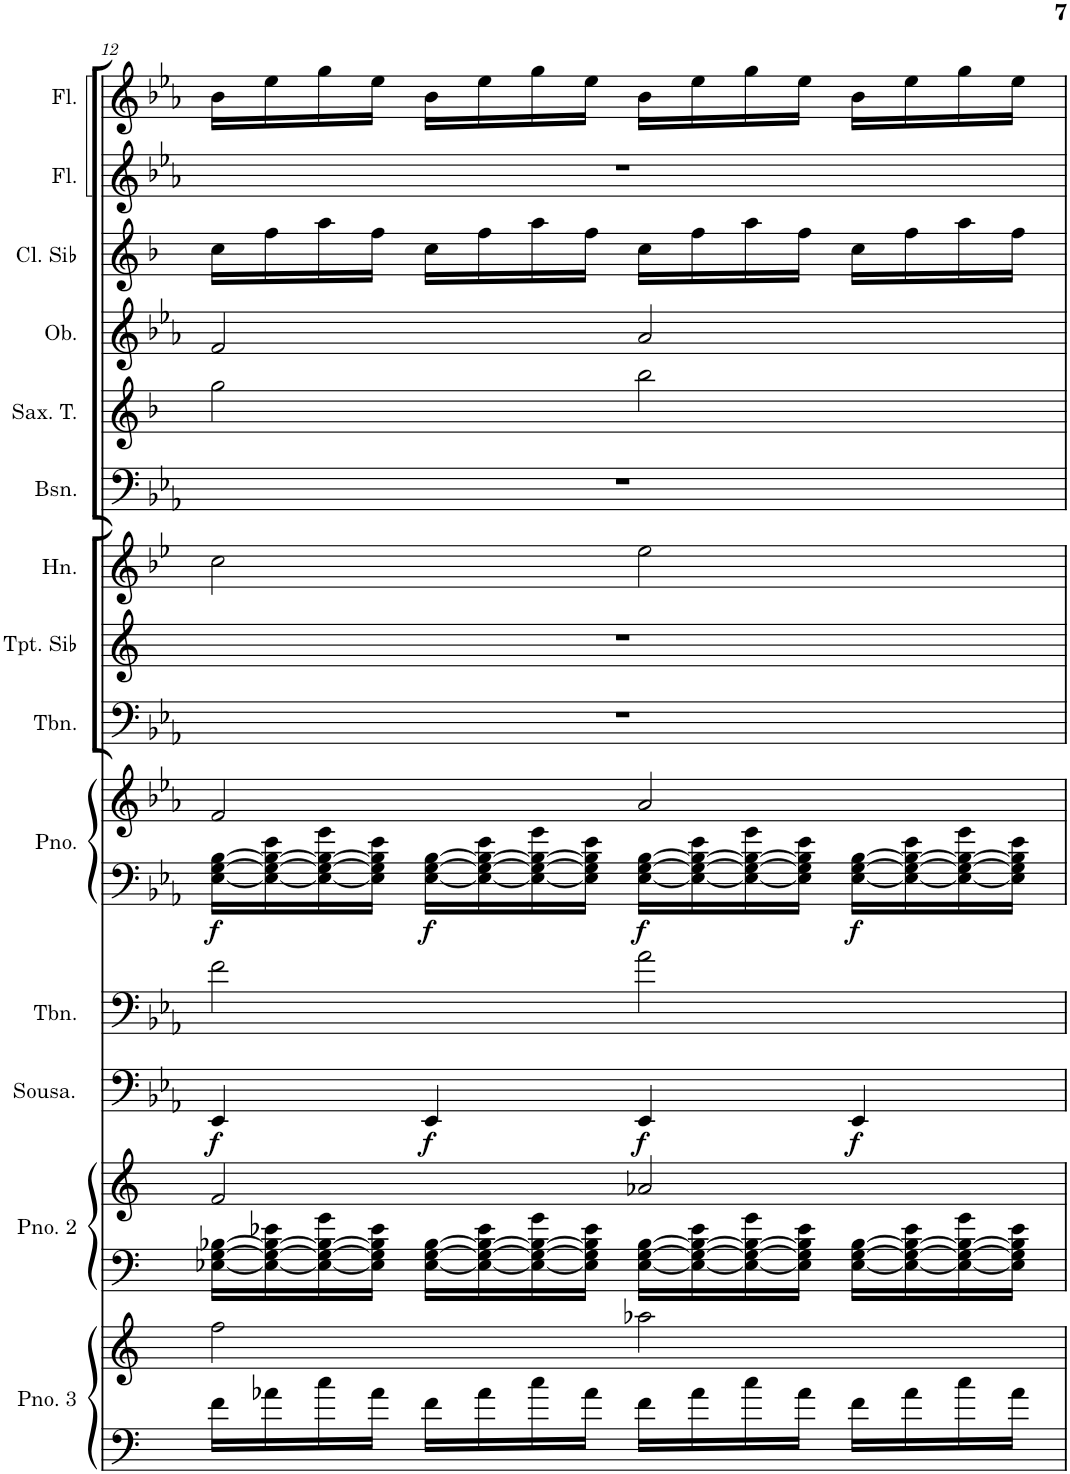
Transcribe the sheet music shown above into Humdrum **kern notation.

**kern	**kern	**kern	**kern	**kern	**dynam	**kern	**kern	**kern	**dynam	**kern	**kern	**kern	**kern	**kern	**kern	**kern	**kern	**kern
*part14	*part14	*part13	*part13	*part12	*part12	*part11	*part10	*part10	*part10	*part9	*part8	*part7	*part6	*part5	*part4	*part3	*part2	*part1
*staff17	*staff16	*staff15	*staff14	*staff13	*staff13	*staff12	*staff11	*staff10	*staff10/11	*staff9	*staff8	*staff7	*staff6	*staff5	*staff4	*staff3	*staff2	*staff1
*I"Piano 3	*	*I"Piano 2	*	*I"Sousafón	*	*I"Trombone	*I"Piano	*	*	*I"Trombón	*I"Trompeta en Sib	*I"Horn	*I"Bassoon	*I"Saxofón tenor	*I"Oboe	*I"Clarinete en Sib	*I"Flauta	*I"Flauta
*I'Pno. 3	*	*I'Pno. 2	*	*I'Sousa.	*	*I'Tbn.	*I'Pno.	*	*	*I'Tbn.	*I'Tpt. Sib	*I'Hn.	*I'Bsn.	*I'Sax. T.	*I'Ob.	*I'Cl. Sib	*I'Fl.	*I'Fl.
!!LO:PB:g=z
*clefF4	*clefG2	*clefF4	*clefG2	*clefF4	*	*clefF4	*clefF4	*clefG2	*	*clefF4	*clefG2	*clefG2	*clefF4	*clefG2	*clefG2	*clefG2	*clefG2	*clefG2
*	*	*	*	*	*	*	*	*	*	*	*Trd1c2	*Trd4c7	*	*Trd8c14	*	*Trd1c2	*	*
*k[]	*k[]	*k[]	*k[]	*k[b-e-a-]	*	*k[b-e-a-]	*k[b-e-a-]	*k[b-e-a-]	*	*k[b-e-a-]	*k[]	*k[b-e-]	*k[b-e-a-]	*k[b-]	*k[b-e-a-]	*k[b-]	*k[b-e-a-]	*k[b-e-a-]
*M4/4	*M4/4	*M4/4	*M4/4	*M4/4	*	*M4/4	*M4/4	*M4/4	*	*M4/4	*M4/4	*M4/4	*M4/4	*M4/4	*M4/4	*M4/4	*M4/4	*M4/4
=12	=12	=12	=12	=12	=12	=12	=12	=12	=12	=12	=12	=12	=12	=12	=12	=12	=12	=12
!	!	!	!	!	!LO:DY:b	!	!	!	!LO:DY:b=2	!	!	!	!	!	!	!	!	!
16f\LL	2ff\	[16E-X\ [16G\ [16B-X\LL	2f/	4EE-/	f	2f\	[16E-\ [16G\ [16B-\LL	2f/	f	1r	1r	2cc\	1r	2gg\	2f/	16cc\LL	1r	16b-\LL
16a-X\	.	16E-\_ 16G\_ 16B-\_ 16e-X\	.	.	.	.	16E-\_ 16G\_ 16B-\_ 16e-\	.	.	.	.	.	.	.	.	16ff\	.	16ee-\
16cc\	.	16E-\_ 16G\_ 16B-\_ 16g\	.	.	.	.	16E-\_ 16G\_ 16B-\_ 16g\	.	.	.	.	.	.	.	.	16aa\	.	16gg\
16a-\JJ	.	16E-\] 16G\] 16B-\] 16e-\JJ	.	.	.	.	16E-\] 16G\] 16B-\] 16e-\JJ	.	.	.	.	.	.	.	.	16ff\JJ	.	16ee-\JJ
!	!	!	!	!	!LO:DY:b	!	!	!	!LO:DY:b=2	!	!	!	!	!	!	!	!	!
16f\LL	.	[16E-\ [16G\ [16B-\LL	.	4EE-/	f	.	[16E-\ [16G\ [16B-\LL	.	f	.	.	.	.	.	.	16cc\LL	.	16b-\LL
16a-\	.	16E-\_ 16G\_ 16B-\_ 16e-\	.	.	.	.	16E-\_ 16G\_ 16B-\_ 16e-\	.	.	.	.	.	.	.	.	16ff\	.	16ee-\
16cc\	.	16E-\_ 16G\_ 16B-\_ 16g\	.	.	.	.	16E-\_ 16G\_ 16B-\_ 16g\	.	.	.	.	.	.	.	.	16aa\	.	16gg\
16a-\JJ	.	16E-\] 16G\] 16B-\] 16e-\JJ	.	.	.	.	16E-\] 16G\] 16B-\] 16e-\JJ	.	.	.	.	.	.	.	.	16ff\JJ	.	16ee-\JJ
!	!	!	!	!	!LO:DY:b	!	!	!	!LO:DY:b=2	!	!	!	!	!	!	!	!	!
16f\LL	2aa-X\	[16E-\ [16G\ [16B-\LL	2a-X/	4EE-/	f	2a-\	[16E-\ [16G\ [16B-\LL	2a-/	f	.	.	2ee-\	.	2bb-\	2a-/	16cc\LL	.	16b-\LL
16a-\	.	16E-\_ 16G\_ 16B-\_ 16e-\	.	.	.	.	16E-\_ 16G\_ 16B-\_ 16e-\	.	.	.	.	.	.	.	.	16ff\	.	16ee-\
16cc\	.	16E-\_ 16G\_ 16B-\_ 16g\	.	.	.	.	16E-\_ 16G\_ 16B-\_ 16g\	.	.	.	.	.	.	.	.	16aa\	.	16gg\
16a-\JJ	.	16E-\] 16G\] 16B-\] 16e-\JJ	.	.	.	.	16E-\] 16G\] 16B-\] 16e-\JJ	.	.	.	.	.	.	.	.	16ff\JJ	.	16ee-\JJ
!	!	!	!	!	!LO:DY:b	!	!	!	!LO:DY:b=2	!	!	!	!	!	!	!	!	!
16f\LL	.	[16E-\ [16G\ [16B-\LL	.	4EE-/	f	.	[16E-\ [16G\ [16B-\LL	.	f	.	.	.	.	.	.	16cc\LL	.	16b-\LL
16a-\	.	16E-\_ 16G\_ 16B-\_ 16e-\	.	.	.	.	16E-\_ 16G\_ 16B-\_ 16e-\	.	.	.	.	.	.	.	.	16ff\	.	16ee-\
16cc\	.	16E-\_ 16G\_ 16B-\_ 16g\	.	.	.	.	16E-\_ 16G\_ 16B-\_ 16g\	.	.	.	.	.	.	.	.	16aa\	.	16gg\
16a-\JJ	.	16E-\] 16G\] 16B-\] 16e-\JJ	.	.	.	.	16E-\] 16G\] 16B-\] 16e-\JJ	.	.	.	.	.	.	.	.	16ff\JJ	.	16ee-\JJ
=	=	=	=	=	=	=	=	=	=	=	=	=	=	=	=	=	=	=
*-	*-	*-	*-	*-	*-	*-	*-	*-	*-	*-	*-	*-	*-	*-	*-	*-	*-	*-
